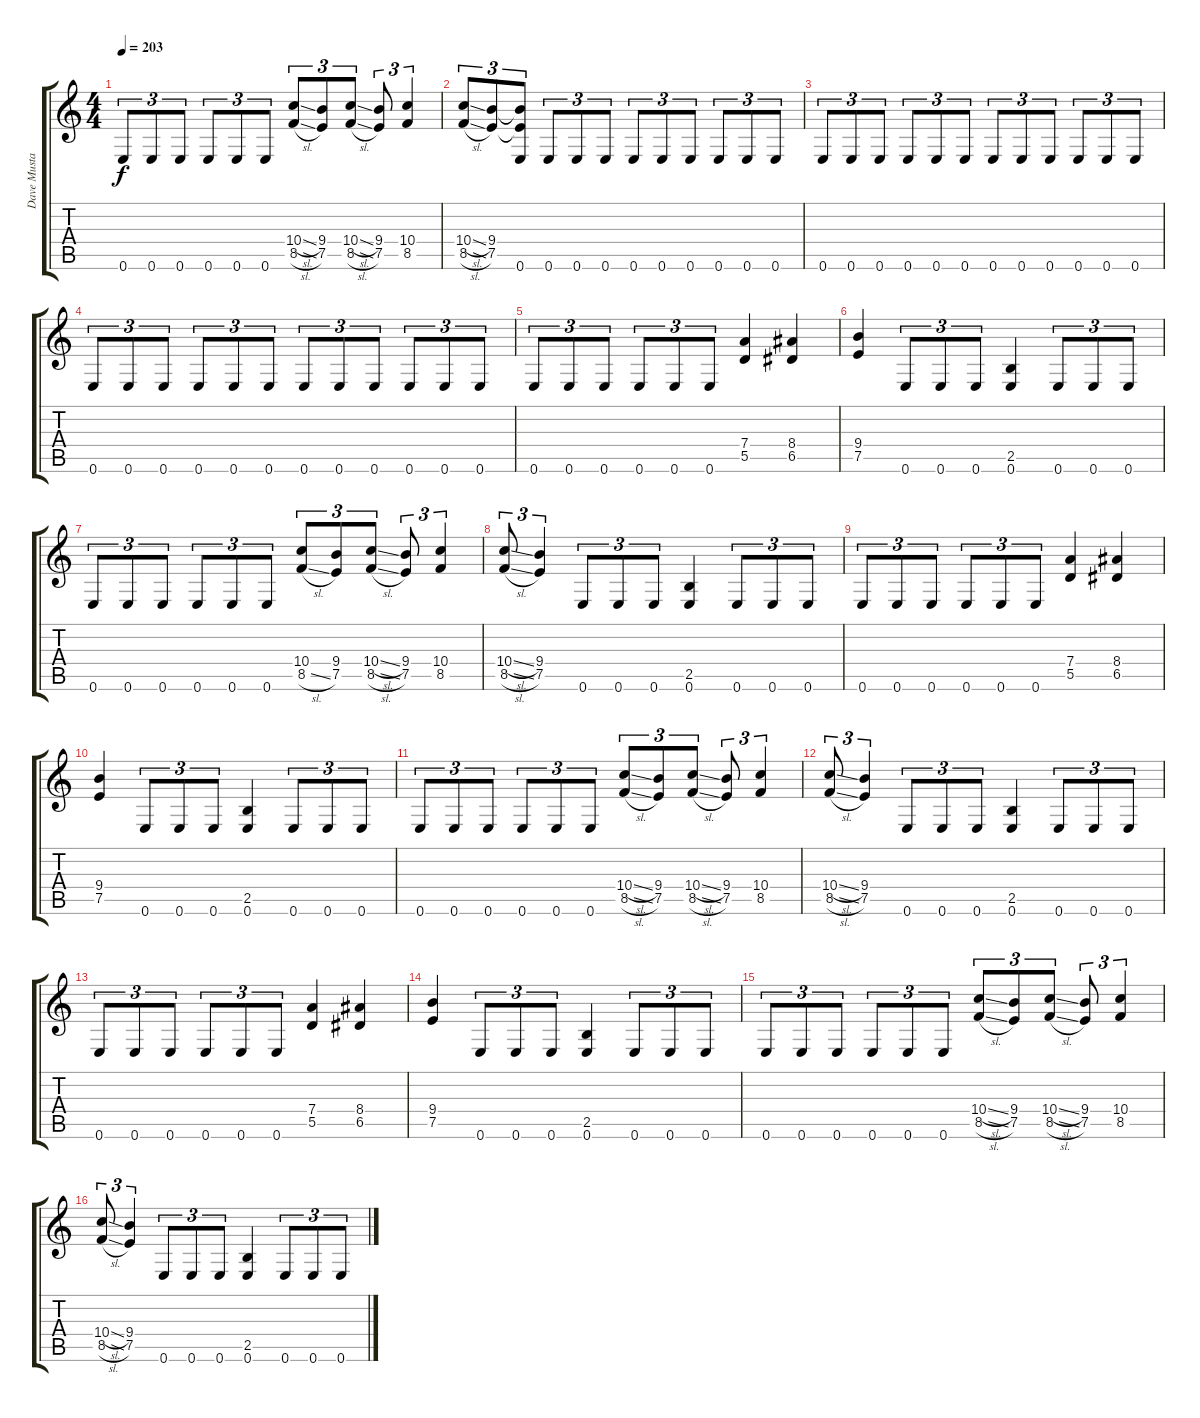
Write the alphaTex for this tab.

\track ("Dave Mustaine" "Dave Musta") {instrument distortionguitar}
\staff {score tabs}
\tuning (E4 B3 G3 D3 A2 E2) {hide}
\ts (4 4)
\tempo 203
\clef g2
\ks c
0.6.8{tu (3 2) dy f} 0.6.8{tu (3 2)} 0.6.8{tu (3 2)} 0.6.8{tu (3 2)} 0.6.8{tu (3 2)} 0.6.8{tu (3 2)} (10.4{sl} 8.5{sl}).8{tu (3 2)} (9.4 7.5).8{tu (3 2)} (10.4{sl} 8.5{sl}).8{tu (3 2)} (9.4 7.5).8{tu (3 2)} (10.4 8.5).4{tu (3 2)} |
(10.4{sl} 8.5{sl}).8{tu (3 2)} (9.4 7.5).8{tu (3 2)} (9.4{t} 7.5{t} 0.6).8{tu (3 2)} 0.6.8{tu (3 2)} 0.6.8{tu (3 2)} 0.6.8{tu (3 2)} 0.6.8{tu (3 2)} 0.6.8{tu (3 2)} 0.6.8{tu (3 2)} 0.6.8{tu (3 2)} 0.6.8{tu (3 2)} 0.6.8{tu (3 2)} |
0.6.8{tu (3 2)} 0.6.8{tu (3 2)} 0.6.8{tu (3 2)} 0.6.8{tu (3 2)} 0.6.8{tu (3 2)} 0.6.8{tu (3 2)} 0.6.8{tu (3 2)} 0.6.8{tu (3 2)} 0.6.8{tu (3 2)} 0.6.8{tu (3 2)} 0.6.8{tu (3 2)} 0.6.8{tu (3 2)} |
0.6.8{tu (3 2)} 0.6.8{tu (3 2)} 0.6.8{tu (3 2)} 0.6.8{tu (3 2)} 0.6.8{tu (3 2)} 0.6.8{tu (3 2)} 0.6.8{tu (3 2)} 0.6.8{tu (3 2)} 0.6.8{tu (3 2)} 0.6.8{tu (3 2)} 0.6.8{tu (3 2)} 0.6.8{tu (3 2)} |
0.6.8{tu (3 2)} 0.6.8{tu (3 2)} 0.6.8{tu (3 2)} 0.6.8{tu (3 2)} 0.6.8{tu (3 2)} 0.6.8{tu (3 2)} (7.4 5.5).4 (8.4 6.5).4 |
(9.4 7.5).4 0.6.8{tu (3 2)} 0.6.8{tu (3 2)} 0.6.8{tu (3 2)} (2.5 0.6).4 0.6.8{tu (3 2)} 0.6.8{tu (3 2)} 0.6.8{tu (3 2)} |
0.6.8{tu (3 2)} 0.6.8{tu (3 2)} 0.6.8{tu (3 2)} 0.6.8{tu (3 2)} 0.6.8{tu (3 2)} 0.6.8{tu (3 2)} (10.4 8.5{sl}).8{tu (3 2)} (9.4 7.5).8{tu (3 2)} (10.4{sl} 8.5{sl}).8{tu (3 2)} (9.4 7.5).8{tu (3 2)} (10.4 8.5).4{tu (3 2)} |
(10.4{sl} 8.5{sl}).8{tu (3 2)} (9.4 7.5).4{tu (3 2)} 0.6.8{tu (3 2)} 0.6.8{tu (3 2)} 0.6.8{tu (3 2)} (2.5 0.6).4 0.6.8{tu (3 2)} 0.6.8{tu (3 2)} 0.6.8{tu (3 2)} |
0.6.8{tu (3 2)} 0.6.8{tu (3 2)} 0.6.8{tu (3 2)} 0.6.8{tu (3 2)} 0.6.8{tu (3 2)} 0.6.8{tu (3 2)} (7.4 5.5).4 (8.4 6.5).4 |
(9.4 7.5).4 0.6.8{tu (3 2)} 0.6.8{tu (3 2)} 0.6.8{tu (3 2)} (2.5 0.6).4 0.6.8{tu (3 2)} 0.6.8{tu (3 2)} 0.6.8{tu (3 2)} |
0.6.8{tu (3 2)} 0.6.8{tu (3 2)} 0.6.8{tu (3 2)} 0.6.8{tu (3 2)} 0.6.8{tu (3 2)} 0.6.8{tu (3 2)} (10.4{sl} 8.5{sl}).8{tu (3 2)} (9.4 7.5).8{tu (3 2)} (10.4{sl} 8.5{sl}).8{tu (3 2)} (9.4 7.5).8{tu (3 2)} (10.4 8.5).4{tu (3 2)} |
(10.4{sl} 8.5{sl}).8{tu (3 2)} (9.4 7.5).4{tu (3 2)} 0.6.8{tu (3 2)} 0.6.8{tu (3 2)} 0.6.8{tu (3 2)} (2.5 0.6).4 0.6.8{tu (3 2)} 0.6.8{tu (3 2)} 0.6.8{tu (3 2)} |
0.6.8{tu (3 2)} 0.6.8{tu (3 2)} 0.6.8{tu (3 2)} 0.6.8{tu (3 2)} 0.6.8{tu (3 2)} 0.6.8{tu (3 2)} (7.4 5.5).4 (8.4 6.5).4 |
(9.4 7.5).4 0.6.8{tu (3 2)} 0.6.8{tu (3 2)} 0.6.8{tu (3 2)} (2.5 0.6).4 0.6.8{tu (3 2)} 0.6.8{tu (3 2)} 0.6.8{tu (3 2)} |
0.6.8{tu (3 2)} 0.6.8{tu (3 2)} 0.6.8{tu (3 2)} 0.6.8{tu (3 2)} 0.6.8{tu (3 2)} 0.6.8{tu (3 2)} (10.4{sl} 8.5{sl}).8{tu (3 2)} (9.4 7.5).8{tu (3 2)} (10.4{sl} 8.5{sl}).8{tu (3 2)} (9.4 7.5).8{tu (3 2)} (10.4 8.5).4{tu (3 2)} |
(10.4{sl} 8.5{sl}).8{tu (3 2)} (9.4 7.5).4{tu (3 2)} 0.6.8{tu (3 2)} 0.6.8{tu (3 2)} 0.6.8{tu (3 2)} (2.5 0.6).4 0.6.8{tu (3 2)} 0.6.8{tu (3 2)} 0.6.8{tu (3 2)}
